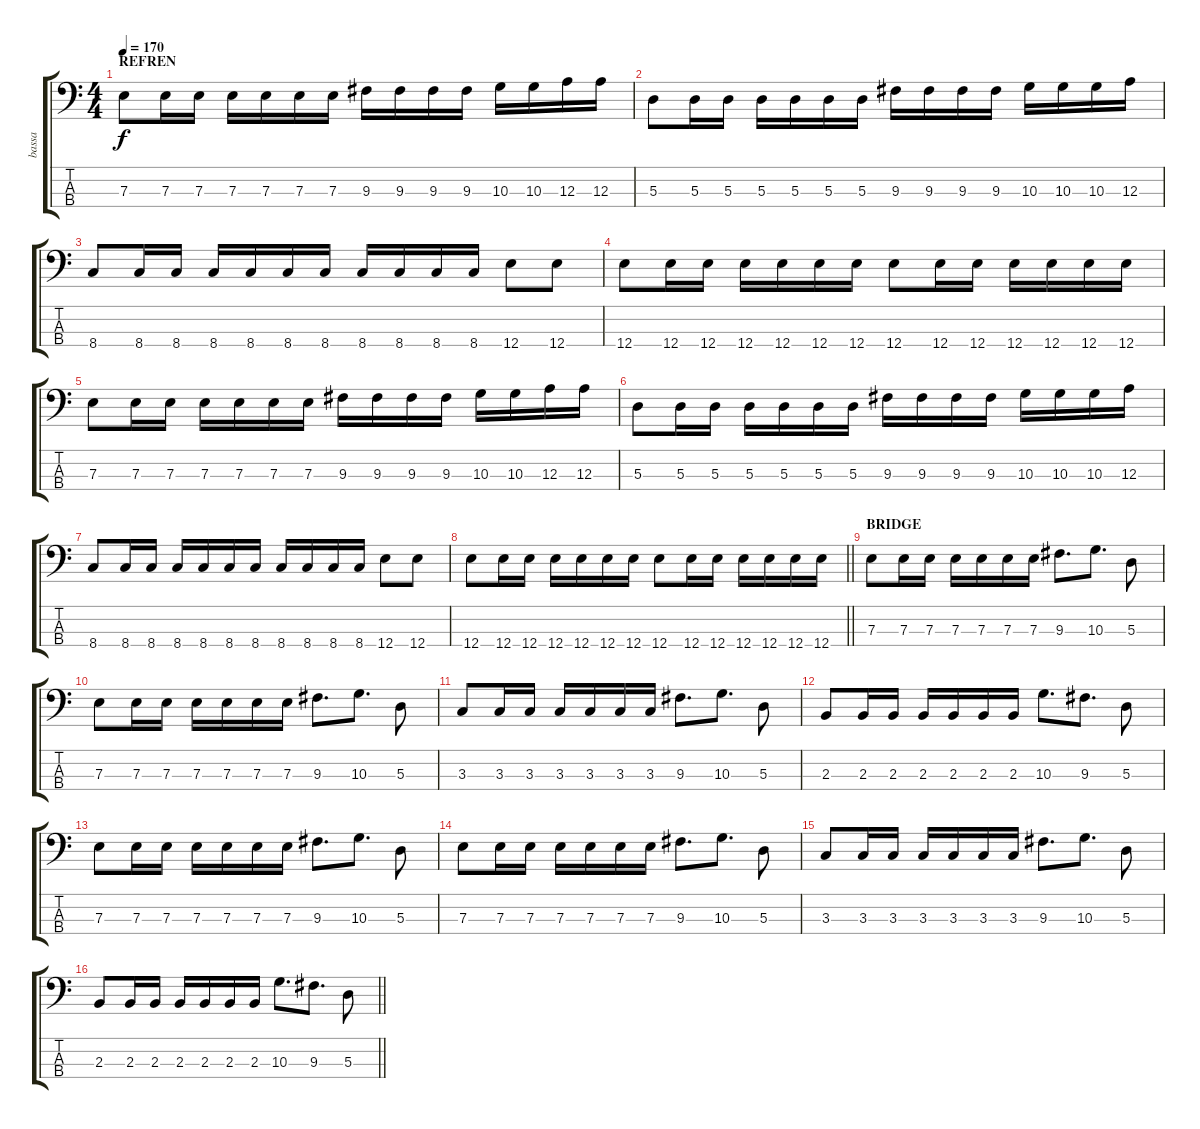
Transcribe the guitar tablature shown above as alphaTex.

\track ("bassa" "bassa") {instrument electricbassfinger}
\staff {score tabs}
\tuning (G2 D2 A1 E1) {hide}
\ts (4 4)
\section ("" "REFREN")
\tempo 170
\clef f4
\ks c
7.3.8{dy f} 7.3.16 7.3.16 7.3.16 7.3.16 7.3.16 7.3.16 9.3.16 9.3.16 9.3.16 9.3.16 10.3.16 10.3.16 12.3.16 12.3.16 |
5.3.8 5.3.16 5.3.16 5.3.16 5.3.16 5.3.16 5.3.16 9.3.16 9.3.16 9.3.16 9.3.16 10.3.16 10.3.16 10.3.16 12.3.16 |
8.4.8 8.4.16 8.4.16 8.4.16 8.4.16 8.4.16 8.4.16 8.4.16 8.4.16 8.4.16 8.4.16 12.4.8 12.4.8 |
12.4.8 12.4.16 12.4.16 12.4.16 12.4.16 12.4.16 12.4.16 12.4.8 12.4.16 12.4.16 12.4.16 12.4.16 12.4.16 12.4.16 |
7.3.8 7.3.16 7.3.16 7.3.16 7.3.16 7.3.16 7.3.16 9.3.16 9.3.16 9.3.16 9.3.16 10.3.16 10.3.16 12.3.16 12.3.16 |
5.3.8 5.3.16 5.3.16 5.3.16 5.3.16 5.3.16 5.3.16 9.3.16 9.3.16 9.3.16 9.3.16 10.3.16 10.3.16 10.3.16 12.3.16 |
8.4.8 8.4.16 8.4.16 8.4.16 8.4.16 8.4.16 8.4.16 8.4.16 8.4.16 8.4.16 8.4.16 12.4.8 12.4.8 |
\barLineRight lightlight
12.4.8 12.4.16 12.4.16 12.4.16 12.4.16 12.4.16 12.4.16 12.4.8 12.4.16 12.4.16 12.4.16 12.4.16 12.4.16 12.4.16 |
\section ("" "BRIDGE")
7.3.8 7.3.16 7.3.16 7.3.16 7.3.16 7.3.16 7.3.16 9.3.8{d} 10.3.8{d} 5.3.8 |
7.3.8 7.3.16 7.3.16 7.3.16 7.3.16 7.3.16 7.3.16 9.3.8{d} 10.3.8{d} 5.3.8 |
3.3.8 3.3.16 3.3.16 3.3.16 3.3.16 3.3.16 3.3.16 9.3.8{d} 10.3.8{d} 5.3.8 |
2.3.8 2.3.16 2.3.16 2.3.16 2.3.16 2.3.16 2.3.16 10.3.8{d} 9.3.8{d} 5.3.8 |
7.3.8 7.3.16 7.3.16 7.3.16 7.3.16 7.3.16 7.3.16 9.3.8{d} 10.3.8{d} 5.3.8 |
7.3.8 7.3.16 7.3.16 7.3.16 7.3.16 7.3.16 7.3.16 9.3.8{d} 10.3.8{d} 5.3.8 |
3.3.8 3.3.16 3.3.16 3.3.16 3.3.16 3.3.16 3.3.16 9.3.8{d} 10.3.8{d} 5.3.8 |
\barLineRight lightlight
2.3.8 2.3.16 2.3.16 2.3.16 2.3.16 2.3.16 2.3.16 10.3.8{d} 9.3.8{d} 5.3.8
